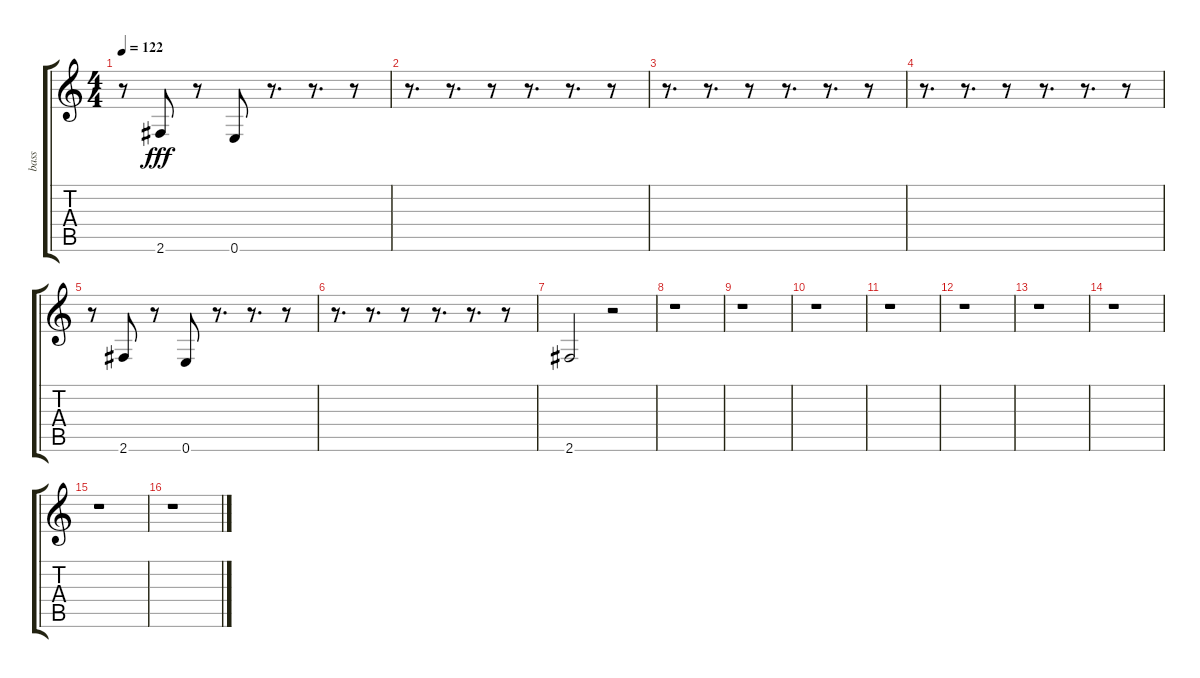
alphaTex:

\track ("bass" "bass") {instrument electricbassfinger}
\staff {score tabs}
\tuning (E4 B3 G3 D3 A2 E2) {hide}
\ts (4 4)
\tempo 122
\clef g2
\ks c
r.8{dy fff} 2.6.8 r.8 0.6.8 r.8{d} r.8{d} r.8 |
r.8{d} r.8{d} r.8 r.8{d} r.8{d} r.8 |
r.8{d} r.8{d} r.8 r.8{d} r.8{d} r.8 |
r.8{d} r.8{d} r.8 r.8{d} r.8{d} r.8 |
r.8 2.6.8 r.8 0.6.8 r.8{d} r.8{d} r.8 |
r.8{d} r.8{d} r.8 r.8{d} r.8{d} r.8 |
2.6.2 r.2 |
r.1 |
r.1 |
r.1 |
r.1 |
r.1 |
r.1 |
r.1 |
r.1 |
r.1
